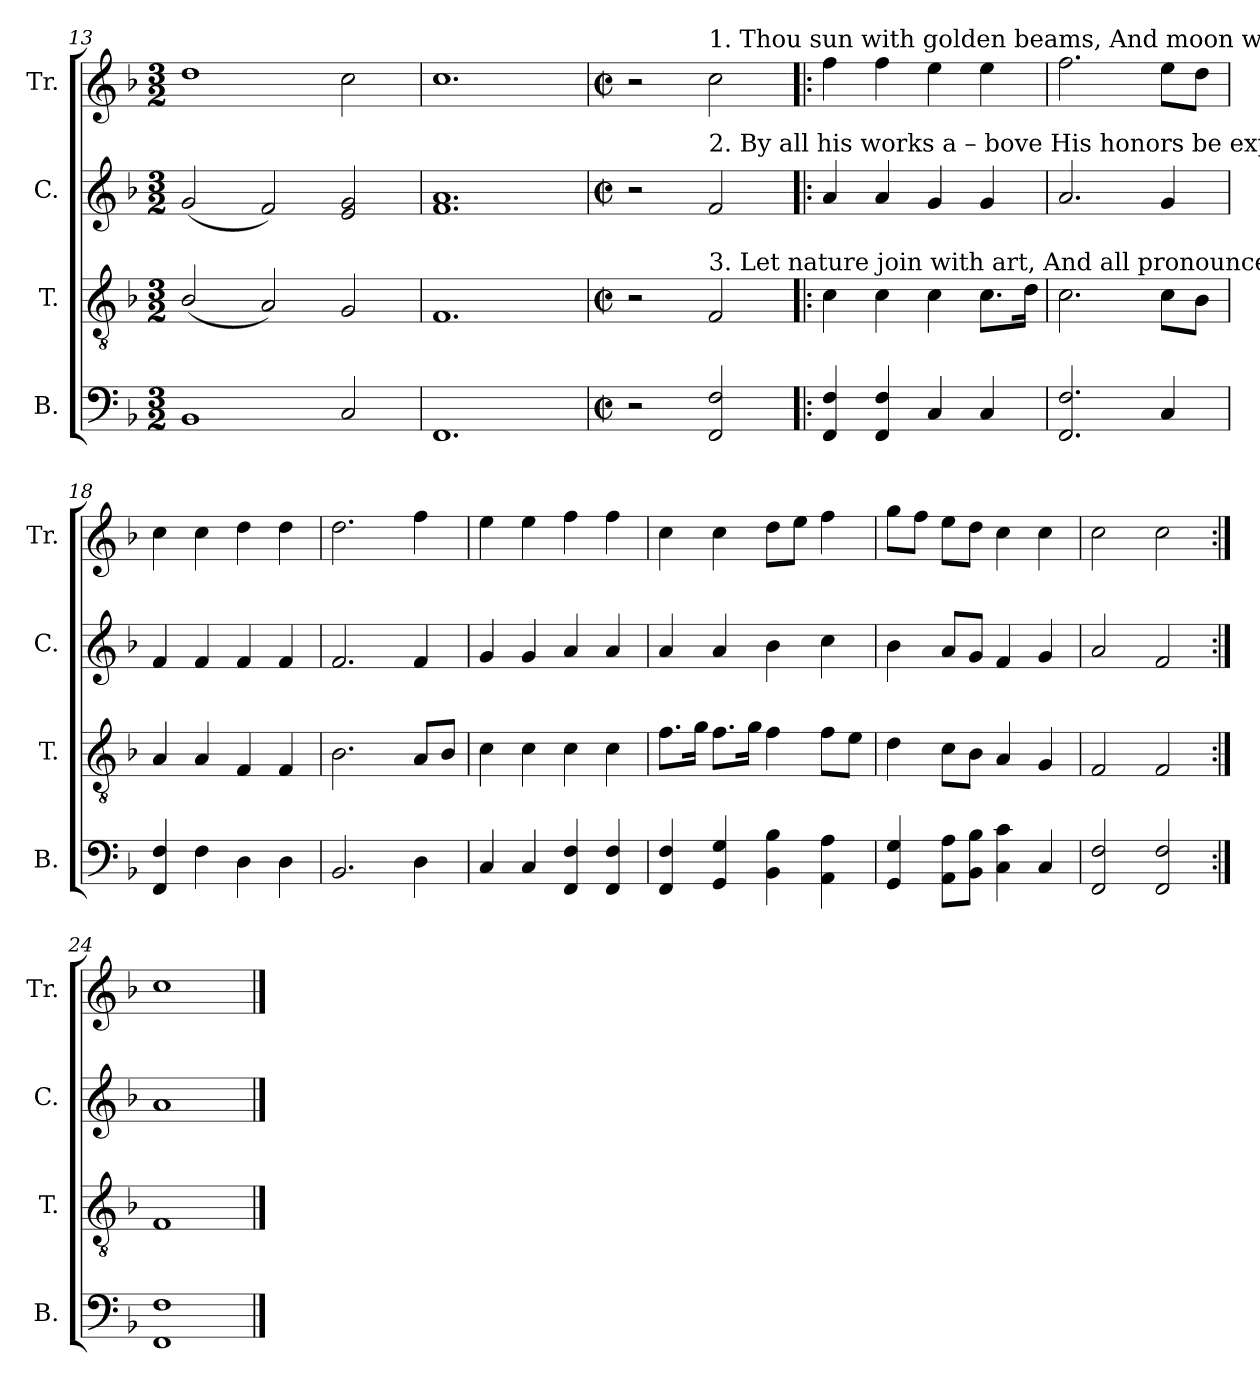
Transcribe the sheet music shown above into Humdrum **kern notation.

**kern	**kern	**kern	**kern
*part4	*part3	*part2	*part1
*staff4	*staff3	*staff2	*staff1
*I"B.	*I"T.	*I"C.	*I"Tr.
*I'B.	*I'T.	*I'C.	*I'Tr.
*clefF4	*clefGv2	*clefG2	*clefG2
*k[b-]	*k[b-]	*k[b-]	*k[b-]
*M3/2	*M3/2	*M3/2	*M3/2
=13	=13	=13	=13
1BB-!	(2B-!/	(2g!/	1dd!
.	2A!/)	2f!/)	.
2C!/	2G!/	2e!/ 2g!/	2cc!\
=14	=14	=14	=14
1.FF!	1.F!	1.f! 1.a!	1.cc!
!!LO:LB:g=z
=15	=15	=15	=15
*M2/2	*M2/2	*M2/2	*M2/2
*met(c|)	*met(c|)	*met(c|)	*met(c|)
2r	2r	2r	2r
!	!	!	!LO:TX:a:t=1.  Thou sun with golden beams,   And moon with paler rays;   Ye  starry lights, ye    twinkling    flames,  Shine   to  your  Maker's praise.  Thou
!	!	!LO:TX:a:t=2.  By     all  his  works  a – bove   His      honors be expressed;  But saints that taste his sa – ving   love   Should  sing   his    praises  best.  By	!
!	!LO:TX:a:t=3.  Let    nature  join  with    art,   And all pronounce him blest;  But saints, that dwell so near his heart,   Should  sing   his   praises  best.  Let	!	!
2FF!/ 2F!/	2F!/	2f!/	2cc!\
=16!|:	=16!|:	=16!|:	=16!|:
4FF!/ 4F!/	4c!\	4a!/	4ff!\
4FF!/ 4F!/	4c!\	4a!/	4ff!\
4C!/	4c!\	4g!/	4ee!\
4C!/	8.c!\L	4g!/	4ee!\
.	16d!\Jk	.	.
=17	=17	=17	=17
2.FF!/ 2.F!/	2.c!\	2.a!/	2.ff!\
4C!/	8c!\L	4g!/	8ee!\L
.	8B-!\J	.	8dd!\J
=18	=18	=18	=18
4FF!/ 4F!/	4A!/	4f!/	4cc!\
4F!\	4A!/	4f!/	4cc!\
4D!\	4F!/	4f!/	4dd!\
4D!\	4F!/	4f!/	4dd!\
=19	=19	=19	=19
2.BB-!/	2.B-!\	2.f!/	2.dd!\
4D!\	8A!/L	4f!/	4ff!\
.	8B-!/J	.	.
=20	=20	=20	=20
4C!/	4c!\	4g!/	4ee!\
4C!/	4c!\	4g!/	4ee!\
4FF!/ 4F!/	4c!\	4a!/	4ff!\
4FF!/ 4F!/	4c!\	4a!/	4ff!\
=21	=21	=21	=21
4FF!/ 4F!/	8.f!\L	4a!/	4cc!\
.	16g!\Jk	.	.
4GG!/ 4G!/	8.f!\L	4a!/	4cc!\
.	16g!\Jk	.	.
4BB-!\ 4B-!\	4f!\	4b-!\	8dd!\L
.	.	.	8ee!\J
4AA!\ 4A!\	8f!\L	4cc!\	4ff!\
.	8e!\J	.	.
=22	=22	=22	=22
4GG!/ 4G!/	4d!\	4b-!\	8gg!\L
.	.	.	8ff!\J
8AA!\ 8A!\L	8c!\L	8a!/L	8ee!\L
8BB-!\ 8B-!\J	8B-!\J	8g!/J	8dd!\J
4C!\ 4c!\	4A!/	4f!/	4cc!\
4C!/	4G!/	4g!/	4cc!\
=23	=23	=23	=23
2FF!/ 2F!/	2F!/	2a!/	2cc!\
2FF!/ 2F!/	2F!/	2f!/	2cc!\
=24:|!	=24:|!	=24:|!	=24:|!
1FF! 1F!	1F!	1a!	1cc!
==	==	==	==
*-	*-	*-	*-
